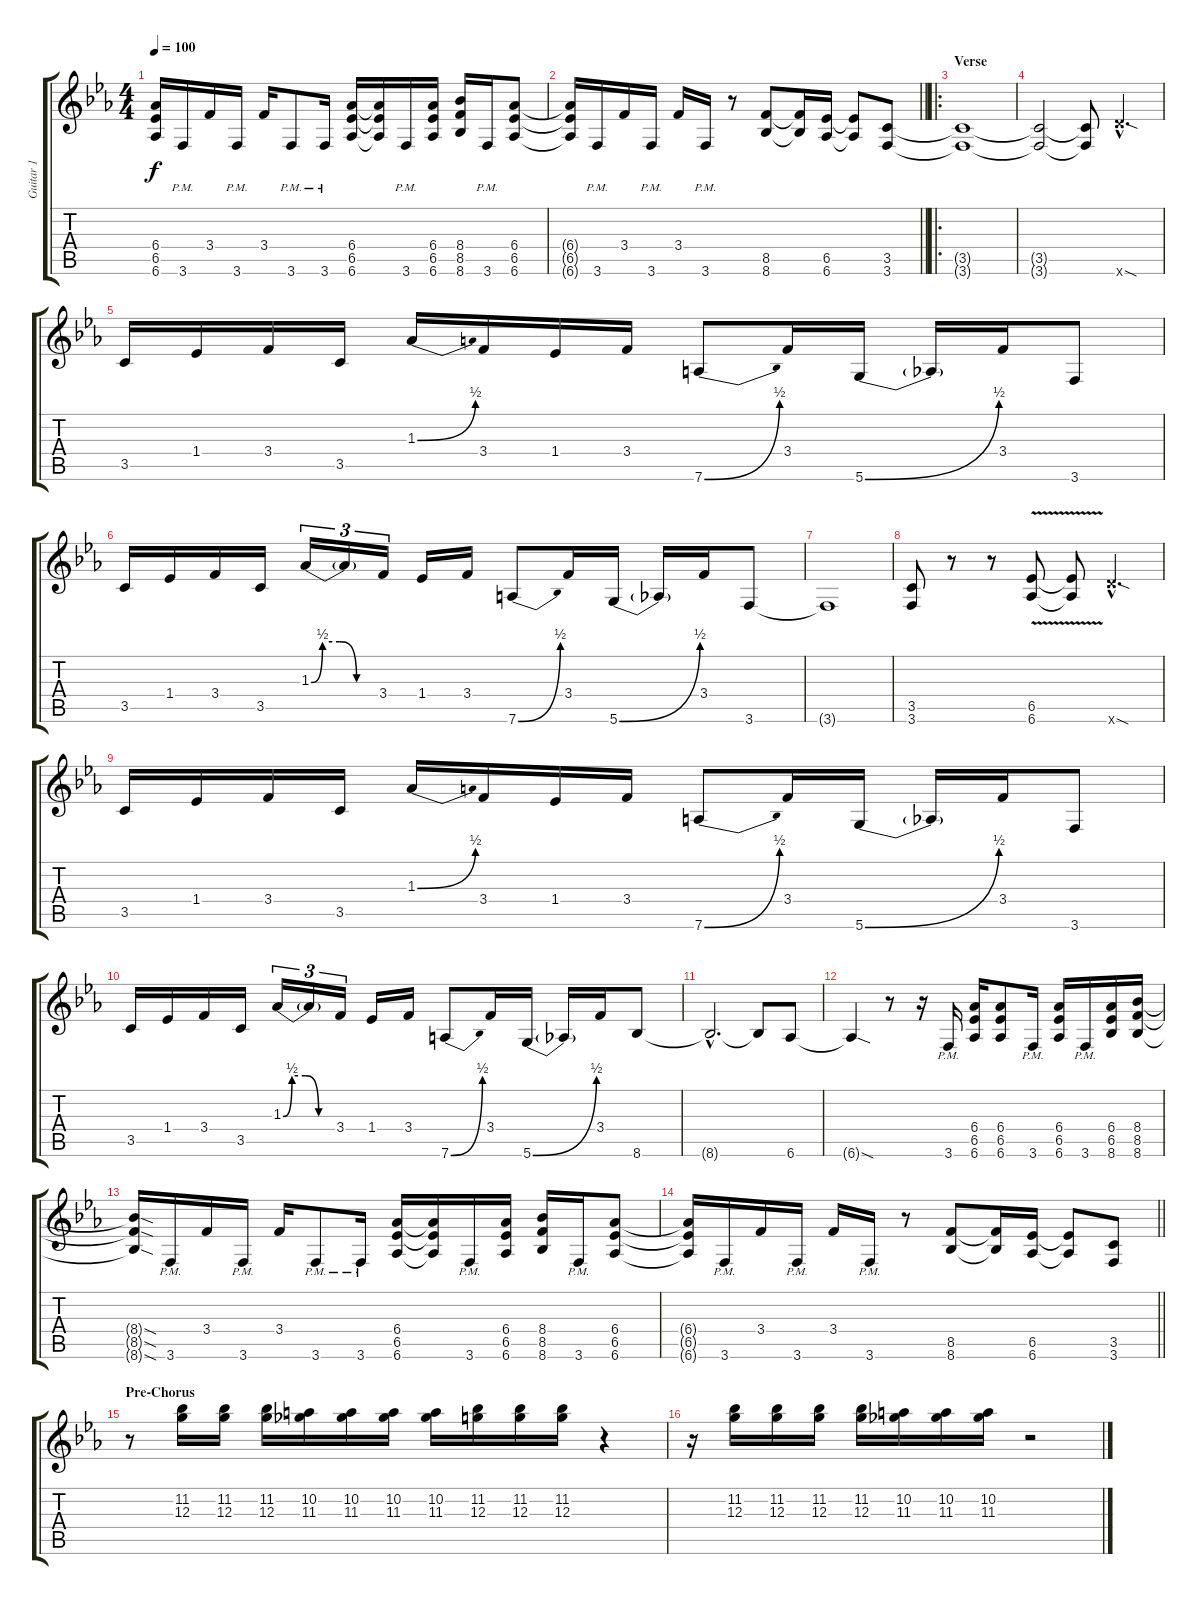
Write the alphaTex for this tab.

\track ("Guitar 1" "Guitar 1") {instrument distortionguitar}
\staff {score tabs}
\tuning (E4 B3 G3 D3 A2 D2) {hide}
\ts (4 4)
\tempo 100
\clef g2
\ks eb
(6.4{t} 6.5{t} 6.6{t}).16{dy f} 3.6{pm}.16 3.4.16 3.6{pm}.16 3.4.16 3.6{pm}.8 3.6{pm}.16 (6.4 6.5 6.6).16 (6.4{t} 6.5{t} 6.6{t}).16 3.6{pm}.16 (6.4 6.5 6.6).16 (8.4 8.5 8.6).16 3.6{pm}.16 (6.4 6.5 6.6).8 |
\barLineRight lightlight
(6.4{t} 6.5{t} 6.6{t}).16 3.6{pm}.16 3.4.16 3.6{pm}.16 3.4.16 3.6{pm}.16 r.8 (8.5 8.6).8 (8.5{t} 8.6{t}).16 (6.5 6.6).16 (6.5{t} 6.6{t}).8 (3.5 3.6).8 |
\ro
\section ("" "Verse")
(3.5{t} 3.6{t}).1 |
(3.5{t} 3.6{t}).2 (3.5{t} 3.6{t}).8 12.6{sod hac x}.4{d} |
3.5.16 1.4.16 3.4.16 3.5.16 1.3{be (bend 0 0 60 2)}.16 3.4.16 1.4.16 3.4.16 7.6{be (bend 0 0 60 2)}.8 3.4.16 5.6{be (bend 0 0 60 2)}.16 5.6{t}.16 3.4.16 3.6.8 |
3.5.16 1.4.16 3.4.16 3.5.16 1.3{be (custom 0 0 10 2 25 2 40 0 60 0)}.16{tu (3 2)} 1.3{t}.16{tu (3 2)} 3.4.16{tu (3 2)} 1.4.16 3.4.16 7.6{be (bend 0 0 60 2)}.8 3.4.16 5.6{be (bend 0 0 60 2)}.16 5.6{t}.16 3.4.16 3.6.8 |
3.6{t}.1 |
(3.5 3.6).8 r.8 r.8 (6.5{v} 6.6{v}).8 (6.5{t} 6.6{t}).8 12.6{sod hac x}.4{d} |
3.5.16 1.4.16 3.4.16 3.5.16 1.3{be (bend 0 0 60 2)}.16 3.4.16 1.4.16 3.4.16 7.6{be (bend 0 0 60 2)}.8 3.4.16 5.6{be (bend 0 0 60 2)}.16 5.6{t}.16 3.4.16 3.6.8 |
3.5.16 1.4.16 3.4.16 3.5.16 1.3{be (custom 0 0 10 2 25 2 40 0 60 0)}.16{tu (3 2)} 1.3{t}.16{tu (3 2)} 3.4.16{tu (3 2)} 1.4.16 3.4.16 7.6{be (bend 0 0 60 2)}.8 3.4.16 5.6{be (bend 0 0 60 2)}.16 5.6{t}.16 3.4.16 8.6.8 |
8.6{hac t}.2{d} 8.6{t}.8 6.6.8 |
6.6{sod t}.4 r.8 r.16 3.6{pm}.16 (6.4 6.5 6.6).16 (6.4 6.5 6.6).8 3.6{pm}.16 (6.4 6.5 6.6).16 3.6{pm}.16 (6.4 6.5 8.6).16 (8.4 8.5 8.6).16 |
(8.4{sod t} 8.5{sod t} 8.6{sod t}).16 3.6{pm}.16 3.4.16 3.6{pm}.16 3.4.16 3.6{pm}.8 3.6{pm}.16 (6.4 6.5 6.6).16 (6.4{t} 6.5{t} 6.6{t}).16 3.6{pm}.16 (6.4 6.5 6.6).16 (8.4 8.5 8.6).16 3.6{pm}.16 (6.4 6.5 6.6).8 |
\barLineRight lightlight
(6.4{t} 6.5{t} 6.6{t}).16 3.6{pm}.16 3.4.16 3.6{pm}.16 3.4.16 3.6{pm}.16 r.8 (8.5 8.6).8 (8.5{t} 8.6{t}).16 (6.5 6.6).16 (6.5{t} 6.6{t}).8 (3.5 3.6).8 |
\section ("" "Pre-Chorus")
r.8 (11.2 12.3).16 (11.2 12.3).16 (11.2 12.3).16 (10.2 11.3).16 (10.2 11.3).16 (10.2 11.3).16 (10.2 11.3).16 (11.2 12.3).16 (11.2 12.3).16 (11.2 12.3).16 r.4 |
r.16 (11.2 12.3).16 (11.2 12.3).16 (11.2 12.3).16 (11.2 12.3).16 (10.2 11.3).16 (10.2 11.3).16 (10.2 11.3).16 r.2
